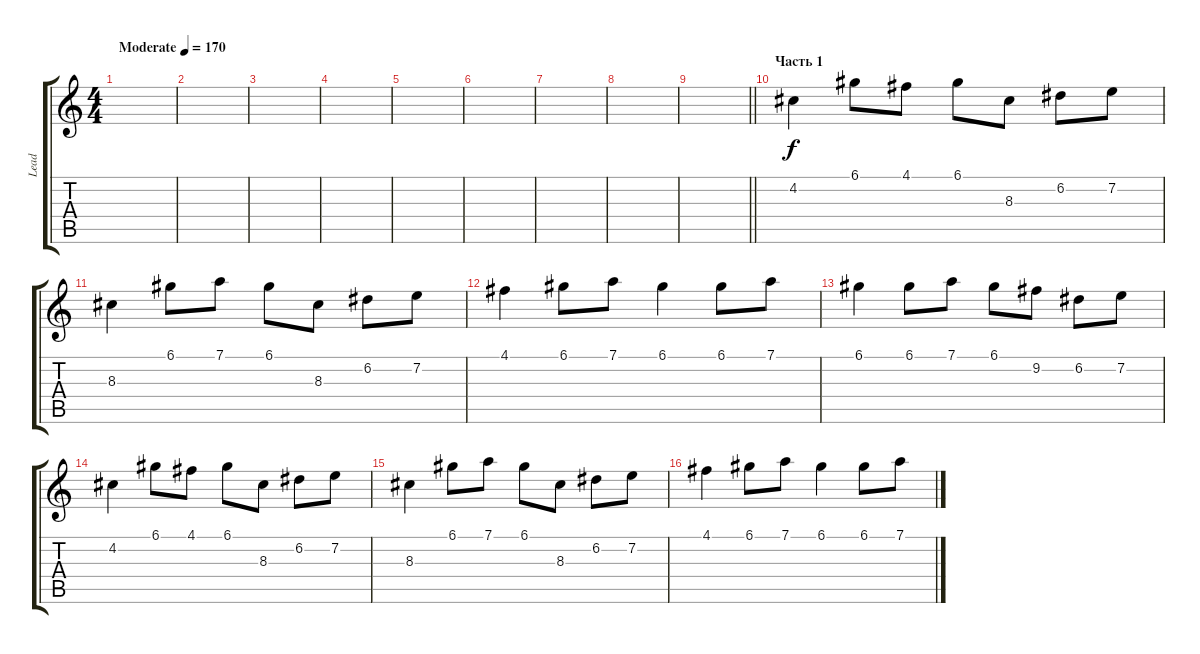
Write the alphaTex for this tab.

\track ("Lead" "Lead") {instrument distortionguitar}
\staff {score tabs}
\tuning (D4 A3 F3 C3 G2 D2) {hide}
\ts (4 4)
\tempo (170 "Moderate")
\clef g2
\ks c
|
|
|
|
|
|
|
|
\barLineRight lightlight
|
\section ("" "Часть 1")
4.2.4 6.1.8 4.1.8 6.1.8 8.3.8 6.2.8 7.2.8 |
8.3.4 6.1.8 7.1.8 6.1.8 8.3.8 6.2.8 7.2.8 |
4.1.4 6.1.8 7.1.8 6.1.4 6.1.8 7.1.8 |
6.1.4 6.1.8 7.1.8 6.1.8 9.2.8 6.2.8 7.2.8 |
4.2.4 6.1.8 4.1.8 6.1.8 8.3.8 6.2.8 7.2.8 |
8.3.4 6.1.8 7.1.8 6.1.8 8.3.8 6.2.8 7.2.8 |
4.1.4 6.1.8 7.1.8 6.1.4 6.1.8 7.1.8
